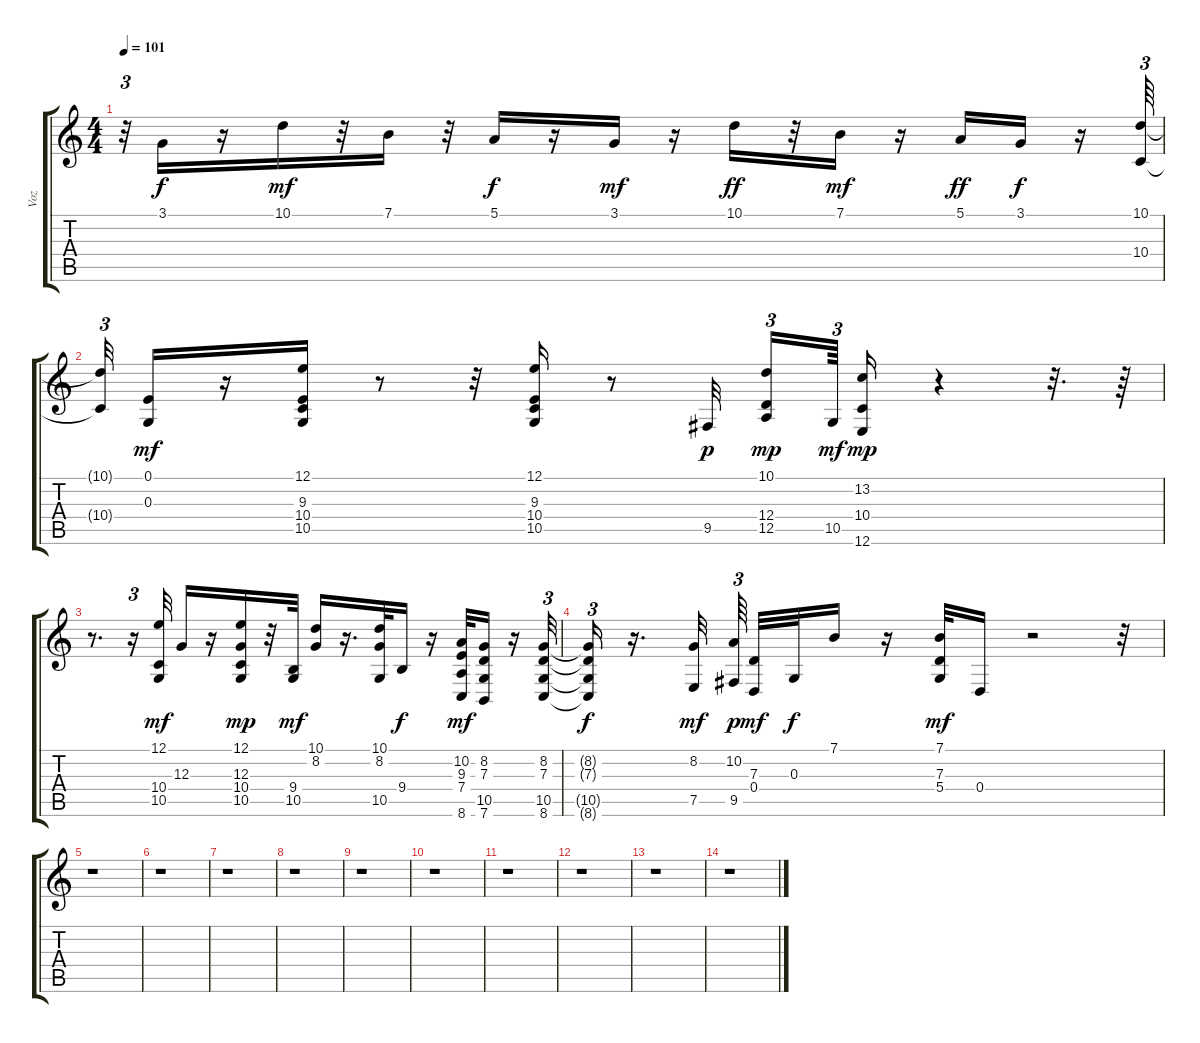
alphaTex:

\track ("Voz" "Voz") {instrument clarinet}
\staff {score tabs}
\tuning (E4 B3 G3 D3 A2 E2) {hide}
\ts (4 4)
\tempo 101
\clef g2
\ks c
r.32{tu (3 2) dy mf} 3.1.16{dy f} r.16 10.1.16{dy mf} r.32 7.1.16 r.32 5.1.16{dy f} r.16 3.1.16{dy mf} r.16 10.1.16{dy ff} r.32 7.1.16{dy mf} r.16 5.1.16{dy ff} 3.1.16{dy f} r.16 (10.1 10.4).64{tu (3 2)} |
(10.1{t} 10.4{t}).32{tu (3 2)} (0.1 0.3).16{dy mf} r.16 (12.1 9.3 10.4 10.5).16 r.8 r.32 (12.1 9.3 10.4 10.5).16 r.8 9.5.32{dy p beam splitsecondary} (10.1 12.4 12.5).16{tu (3 2) dy mp} 10.5.64{tu (3 2) dy mf beam splitsecondary} (13.2 10.4 12.6).16{dy mp} r.4 r.32{d} r.64 |
r.8{d} r.16{tu (3 2)} (12.1 10.4 10.5).32{dy mf} 12.3.16 r.16 (12.1 12.3 10.4 10.5).16{dy mp} r.32 (9.4 10.5).32{dy mf} (10.1 8.2).16 r.16{d} (10.1 8.2 10.5).32 9.4.16{dy f} r.16 (10.2 9.3 7.4 8.6).32{dy mf} (8.2 7.3 10.5 7.6).16 r.16 (8.2 7.3 10.5 8.6).32{tu (3 2)} |
(8.2{t} 7.3{t} 10.5{t} 8.6{t}).16{tu (3 2) dy f} r.16{d} (8.2 7.5).32{dy mf beam splitsecondary} (10.2 9.5).64{tu (3 2) dy p beam splitsecondary} (7.3 0.4).32{dy mf} 0.3.32{dy f} 7.1.16 r.16 (7.1 7.3 5.4).32{dy mf} 0.4.16 r.2 r.32 |
r.1 |
r.1 |
r.1 |
r.1 |
r.1 |
r.1 |
r.1 |
r.1 |
r.1 |
r.1
